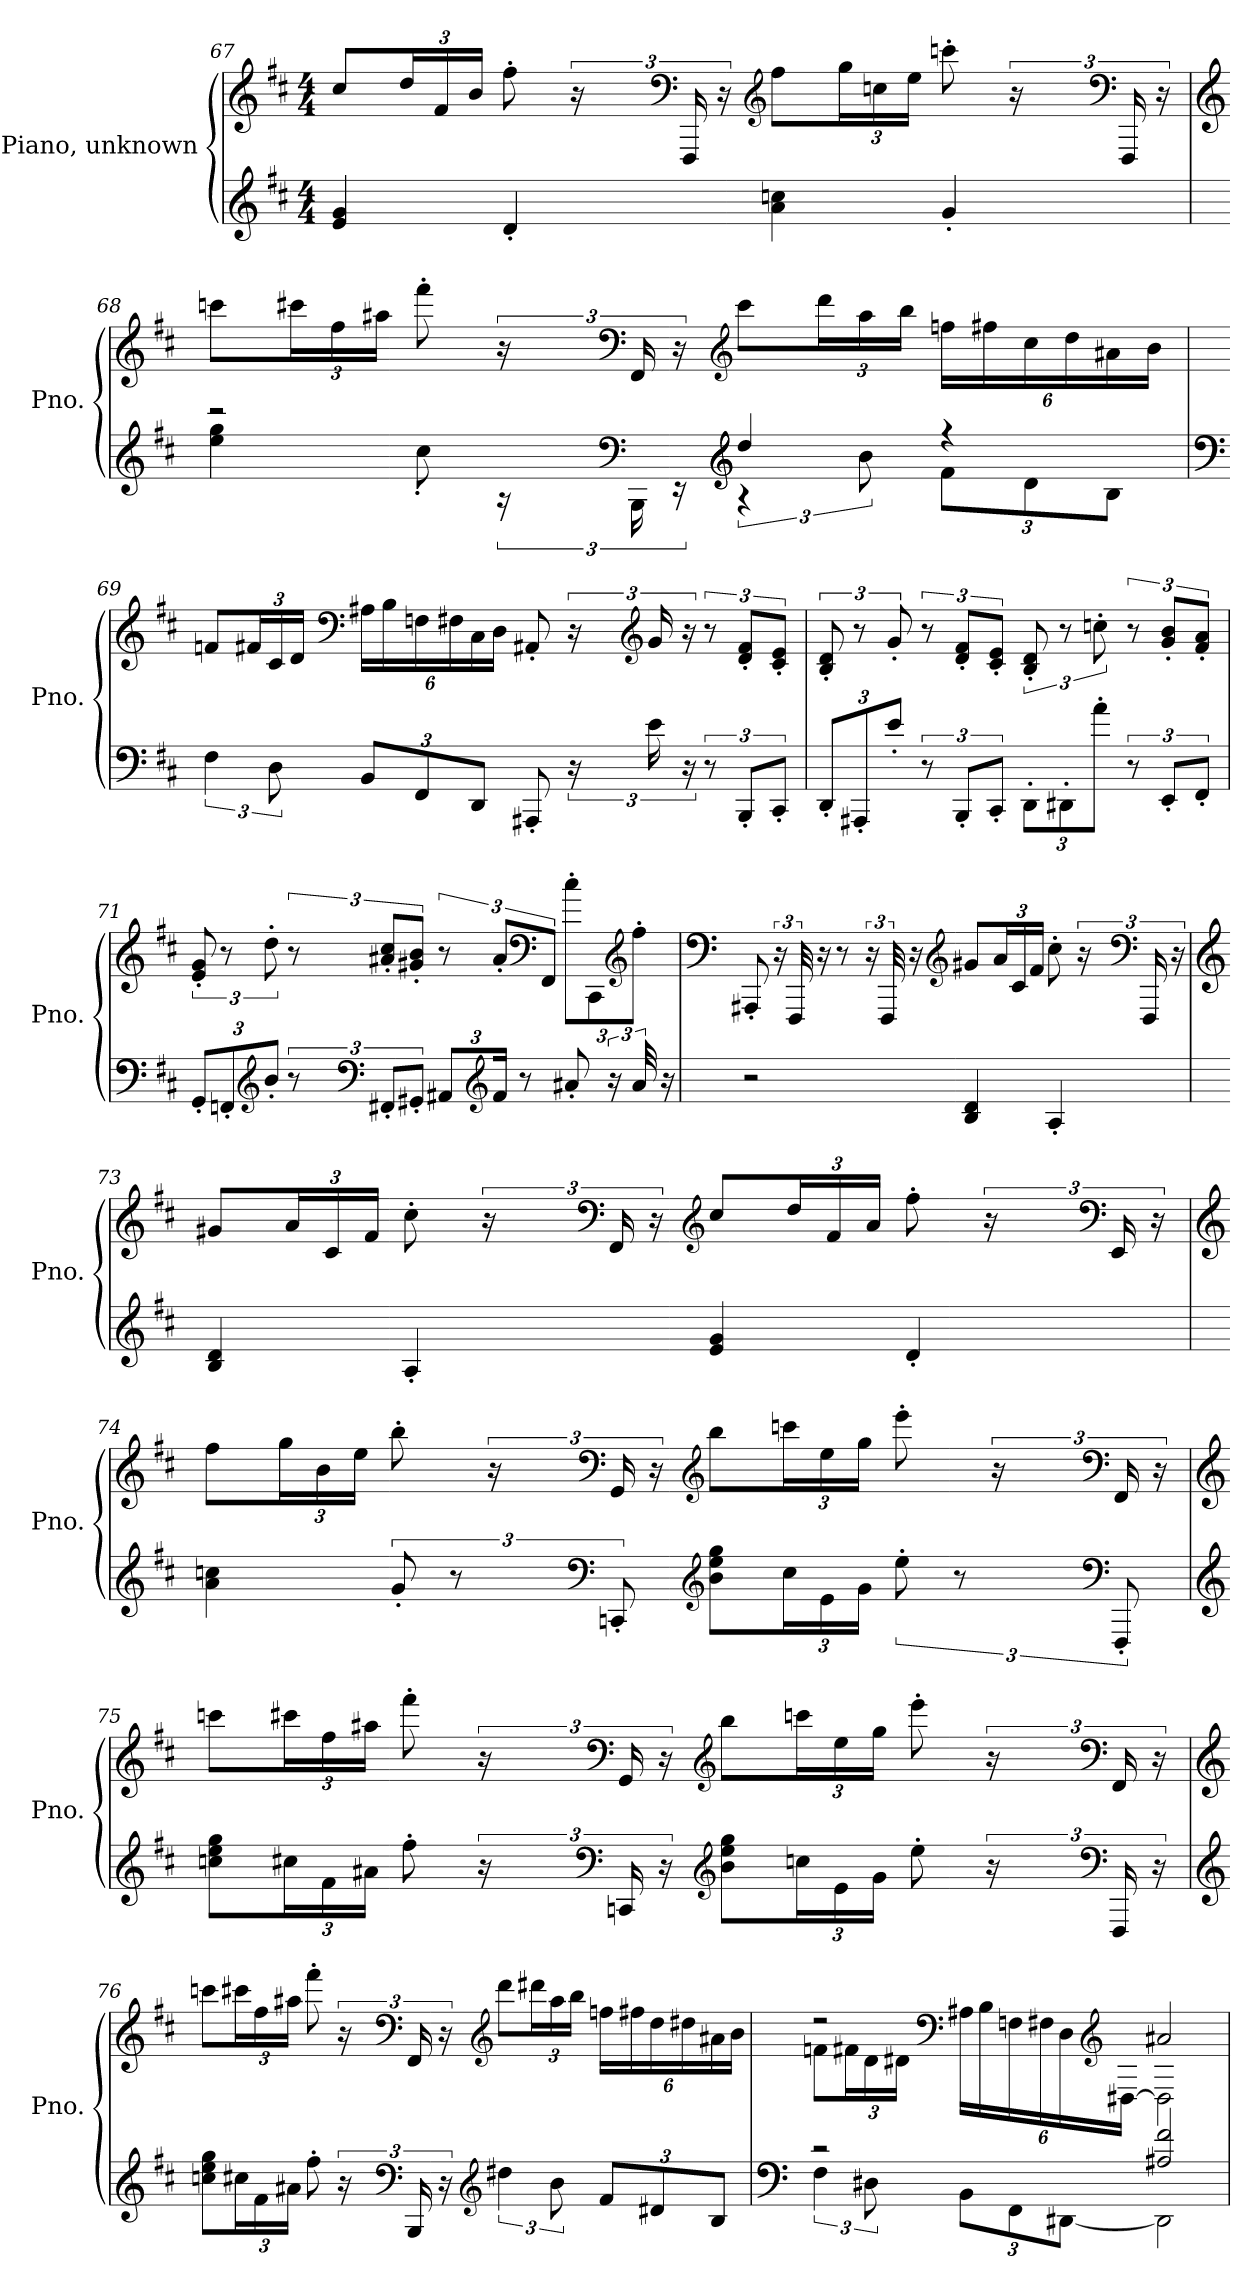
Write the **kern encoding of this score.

**kern	**kern
*part1	*part1
*staff2	*staff1
*I"Piano, unknown	*
*I'Pno.	*
!!LO:LB:g=z
*clefG2	*clefG2
*k[f#c#]	*k[f#c#]
*M4/4	*M4/4
=67	=67
4e/ 4g/	8cc#/L
*	*Xbrackettup
.	24dd/L
.	24f#/
.	24b/JJ
4d'/	8ff#'\
*	*brackettup
.	24r
*	*clefF4
.	24FFF#/
.	24r
*	*clefG2
4a\ 4ccn\	8ff#\L
*	*Xbrackettup
.	24gg\L
.	24ccn\
.	24ee\JJ
4g'/	8cccn'\
*	*brackettup
.	24r
*	*clefF4
.	24FFF#/
.	24r
!!LO:LB:g=z
=68	=68
*	*clefG2
*^	*
2r	4ee\ 4gg\	8cccn\L
*	*	*Xbrackettup
.	.	24ccc#X\L
.	.	24ff#\
.	.	24aa#X\JJ
.	8cc#'\	8fff#'\
*	*	*brackettup
.	24r	24r
*clefF4	*	*clefF4
.	24BBB\	24FF#/
.	24r	24r
*clefG2	*	*clefG2
4dd/	6r	8ccc#\L
*	*	*Xbrackettup
.	.	24ddd\L
.	12b\	24aa#\
.	.	24bb\JJ
*	*Xbrackettup	*
4r	12f#\L	24ffn\LL
.	.	24ff#X\
.	12d\	24cc#\
.	.	24dd\
.	12B\J	24a#X\
.	.	24b\JJ
*v	*v	*
!!LO:LB:g=z
=69	=69
*clefF4	*
*brackettup	*
6F#\	8fn/L
.	24f#X/L
12D\	24c#/
.	24d/JJ
*	*clefF4
*Xbrackettup	*
12BB/L	24A#X\LL
.	24B\
12FF#/	24Fn\
.	24F#X\
12DD/J	24C#\
.	24D\JJ
8AAA#X'/	8AA#X'/
*brackettup	*brackettup
24r	24r
*	*clefG2
24e\	24g/
24r	24r
12r	12r
12BBB'/L	12d/' 12f#/'L
12CC#'/J	12c#/' 12e/'J
=70	=70
*Xbrackettup	*
12DD'/L	12B/' 12d/'
12AAA#X'/	12r
12e'/J	12g'/
*brackettup	*
12r	12r
12BBB'/L	12d/' 12f#/'L
12CC#'/J	12c#/' 12e/'J
*Xbrackettup	*
12DD'\L	12B/' 12d/'
12DD#X'\	12r
12a'\J	12ccn'\
*brackettup	*
12r	12r
12EE'/L	12g/' 12b/'L
12FF#'/J	12f#/' 12a/'J
!!LO:LB:g=z
=71	=71
*Xbrackettup	*
12GG'/L	12e/' 12g/'
12FFn'/	12r
*clefG2	*
12b'/J	12dd'\
*brackettup	*
12r	12r
*clefF4	*
12FF#X'/L	12a#X/' 12cc#/'L
12GG#X'/J	12g#X/' 12b/'J
*Xbrackettup	*
12AA#X/L	12r
*clefG2	*
24f#/Jk	12a#'/L
8r	.
*	*clefF4
.	12FF#/J
*	*Xbrackettup
8a#X'/	12cc#'\L
.	12CC#\
*brackettup	*
24r	.
*	*clefG2
48a#/	12ff#'\J
16r	.
!!LO:LB:g=z
=72	=72
*	*clefF4
2r	8AAA#X'/
*	*brackettup
.	24r
.	48FFF#/
.	16r
.	8r
.	24r
.	48FFF#/
.	16r
*	*clefG2
4B/ 4d/	8g#X/L
*	*Xbrackettup
.	24a/L
.	24c#/
.	24f#/JJ
4A'/	8cc#'\
*	*brackettup
.	24r
*	*clefF4
.	24FFF#/
.	24r
!!LO:PB:g=z
=73	=73
*	*clefG2
4B/ 4d/	8g#X/L
*	*Xbrackettup
.	24a/L
.	24c#/
.	24f#/JJ
4A'/	8cc#'\
*	*brackettup
.	24r
*	*clefF4
.	24FF#/
.	24r
*	*clefG2
4e/ 4g/	8cc#/L
*	*Xbrackettup
.	24dd/L
.	24f#/
.	24a/JJ
4d'/	8ff#'\
*	*brackettup
.	24r
*	*clefF4
.	24EE/
.	24r
!!LO:LB:g=z
=74	=74
*	*clefG2
4a\ 4ccn\	8ff#\L
*	*Xbrackettup
.	24gg\L
.	24b\
.	24ee\JJ
12g'/	8bb'\
12r	.
*	*brackettup
.	24r
*clefF4	*clefF4
12CCn'/	24GG/
.	24r
*clefG2	*clefG2
8b\ 8ee\ 8gg\L	8bb\L
*Xbrackettup	*Xbrackettup
24cc\L	24cccn\L
24e\	24ee\
24g\JJ	24gg\JJ
*brackettup	*
12ee'\	8eee'\
12r	.
*	*brackettup
.	24r
*clefF4	*clefF4
12FFF#'/	24FF#/
.	24r
!!LO:LB:g=z
=75	=75
*clefG2	*clefG2
8ccn\ 8ee\ 8gg\L	8cccn\L
*Xbrackettup	*Xbrackettup
24cc#X\L	24ccc#X\L
24f#\	24ff#\
24a#X\JJ	24aa#X\JJ
8ff#'\	8fff#'\
*brackettup	*brackettup
24r	24r
*clefF4	*clefF4
24CCn/	24GG/
24r	24r
*clefG2	*clefG2
8b\ 8ee\ 8gg\L	8bb\L
*Xbrackettup	*Xbrackettup
24ccn\L	24cccn\L
24e\	24ee\
24g\JJ	24gg\JJ
8ee'\	8eee'\
*brackettup	*brackettup
24r	24r
*clefF4	*clefF4
24FFF#/	24FF#/
24r	24r
!!LO:LB:g=z
=76	=76
*clefG2	*clefG2
8ccn\ 8ee\ 8gg\L	8cccn\L
*Xbrackettup	*Xbrackettup
24cc#X\L	24ccc#X\L
24f#\	24ff#\
24a#X\JJ	24aa#X\JJ
8ff#'\	8fff#'\
*brackettup	*brackettup
24r	24r
*clefF4	*clefF4
24BBB/	24FF#/
24r	24r
*clefG2	*clefG2
6dd#X\	8ddd\L
*	*Xbrackettup
.	24ddd#X\L
12b\	24aa#\
.	24bb\JJ
*Xbrackettup	*
12f#/L	24ffn\LL
.	24ff#X\
12d#X/	24dd\
.	24dd#X\
12B/J	24a#X\
.	24b\JJ
!!LO:LB:g=z
=77	=77
*clefF4	*
*^	*
*	*brackettup	*
*	*	*^
2r	6F#\	2r	8fn\L
.	.	.	24f#X\L
.	12D#X\	.	24d\
.	.	.	24d#X\JJ
*	*	*clefF4	*
*	*Xbrackettup	*	*
.	12BB\L	.	24A#X\LL
.	.	.	24B\
.	12FF#\	.	24Fn\
.	.	.	24F#X\
.	[12DD#X\J	.	24D\
*	*	*clefG2	*
.	.	.	[24D#X\JJ
2A#X/ 2f#/	2DD#\]	2a#X/	2D#\]
*v	*v	*	*
*	*v	*v
=	=
*-	*-
